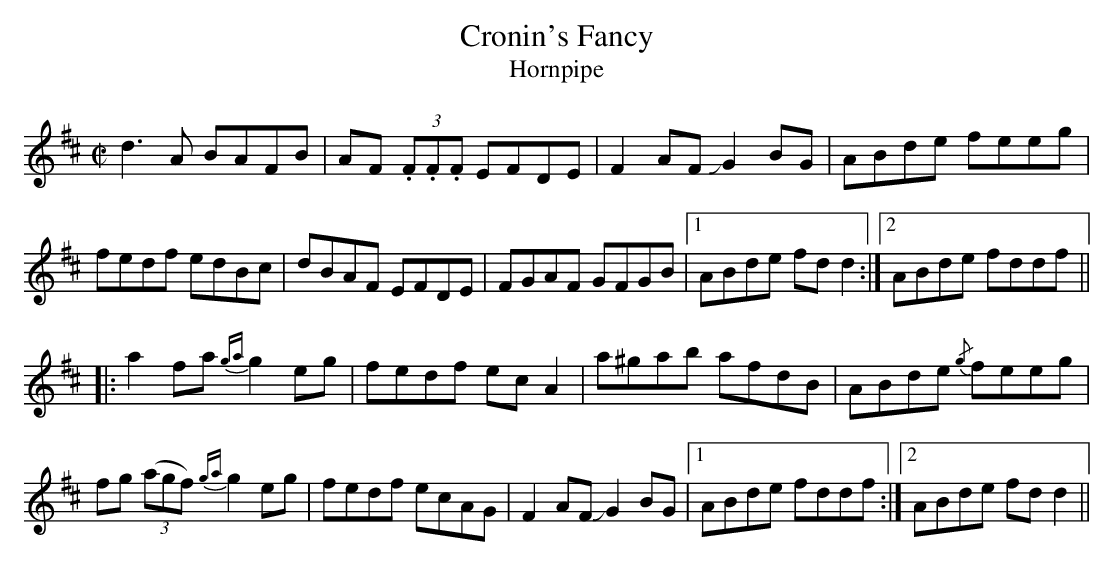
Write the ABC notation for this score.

X:1
U: ~ = !turn!
T:Cronin's Fancy
U: ~ = !turn!
T:Hornpipe
M:C|
L:1/8
K:D
d3 A BAFB | AF (3.F.F.F EFDE | F2 AF JG2 BG | ABde feeg |
fedf edBc | dBAF EFDE | FGAF GFGB | [1ABde fd d2 :| [2 ABde fddf ||
|: a2 fa {ga}g2 eg | fedf ec A2 | a^gab afdB | ABde {/g}feeg|
fg ((3agf) {ga}g2 eg | fedf ecAG | F2 AF JG2 BG | [1 ABde fddf :| [2 ABde fd d2 ||
